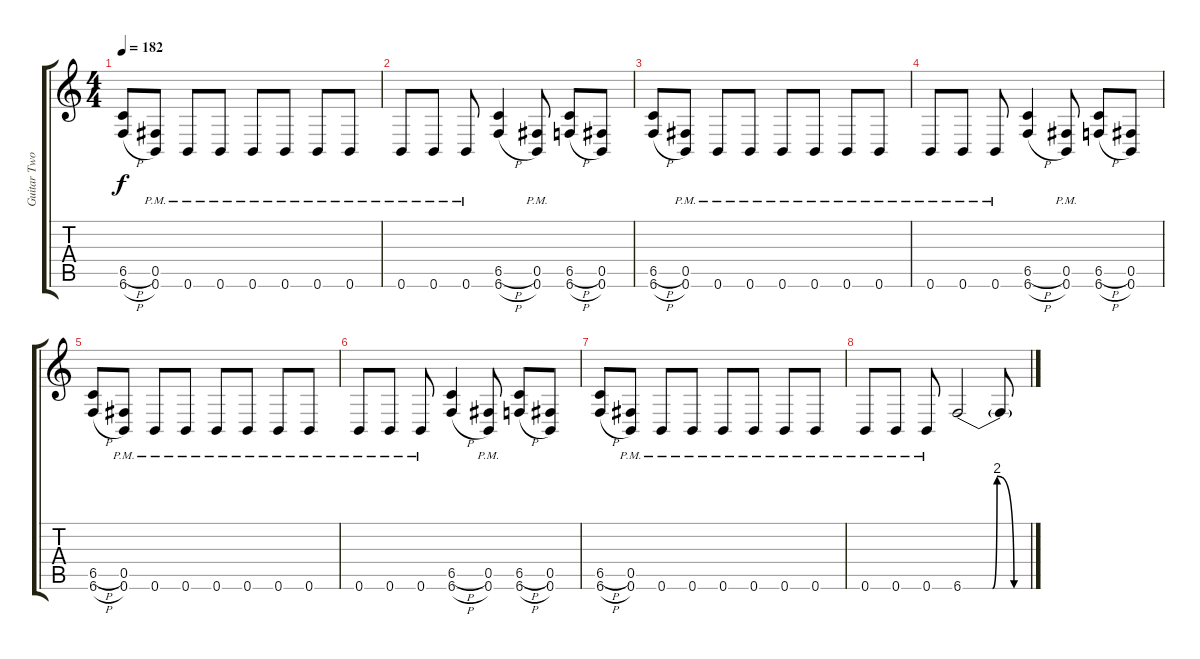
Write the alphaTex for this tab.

\track ("Guitar Two" "Guitar Two") {instrument distortionguitar}
\staff {score tabs}
\tuning (Db4 Ab3 E3 B2 Gb2 B1) {hide}
\ts (4 4)
\tempo 182
\clef g2
\ks c
(6.5{h} 6.6{h}).8{dy f} (0.5 0.6{pm}).8 0.6{pm}.8 0.6{pm}.8 0.6{pm}.8 0.6{pm}.8 0.6{pm}.8 0.6{pm}.8 |
0.6{pm}.8 0.6{pm}.8 0.6{pm}.8 (6.5{h} 6.6{h}).4 (0.5 0.6{pm}).8 (6.5{h} 6.6{h}).8 (0.5 0.6).8 |
(6.5{h} 6.6{h}).8 (0.5 0.6{pm}).8 0.6{pm}.8 0.6{pm}.8 0.6{pm}.8 0.6{pm}.8 0.6{pm}.8 0.6{pm}.8 |
0.6{pm}.8 0.6{pm}.8 0.6{pm}.8 (6.5{h} 6.6{h}).4 (0.5 0.6{pm}).8 (6.5{h} 6.6{h}).8 (0.5 0.6).8 |
(6.5{h} 6.6{h}).8 (0.5 0.6{pm}).8 0.6{pm}.8 0.6{pm}.8 0.6{pm}.8 0.6{pm}.8 0.6{pm}.8 0.6{pm}.8 |
0.6{pm}.8 0.6{pm}.8 0.6{pm}.8 (6.5{h} 6.6{h}).4 (0.5 0.6{pm}).8 (6.5{h} 6.6{h}).8 (0.5 0.6).8 |
(6.5{h} 6.6{h}).8 (0.5 0.6{pm}).8 0.6{pm}.8 0.6{pm}.8 0.6{pm}.8 0.6{pm}.8 0.6{pm}.8 0.6{pm}.8 |
0.6{pm}.8 0.6{pm}.8 0.6{pm}.8 6.6{be (custom 0 0 26 0 30 8 45 0 60 0)}.2 6.6{t}.8
